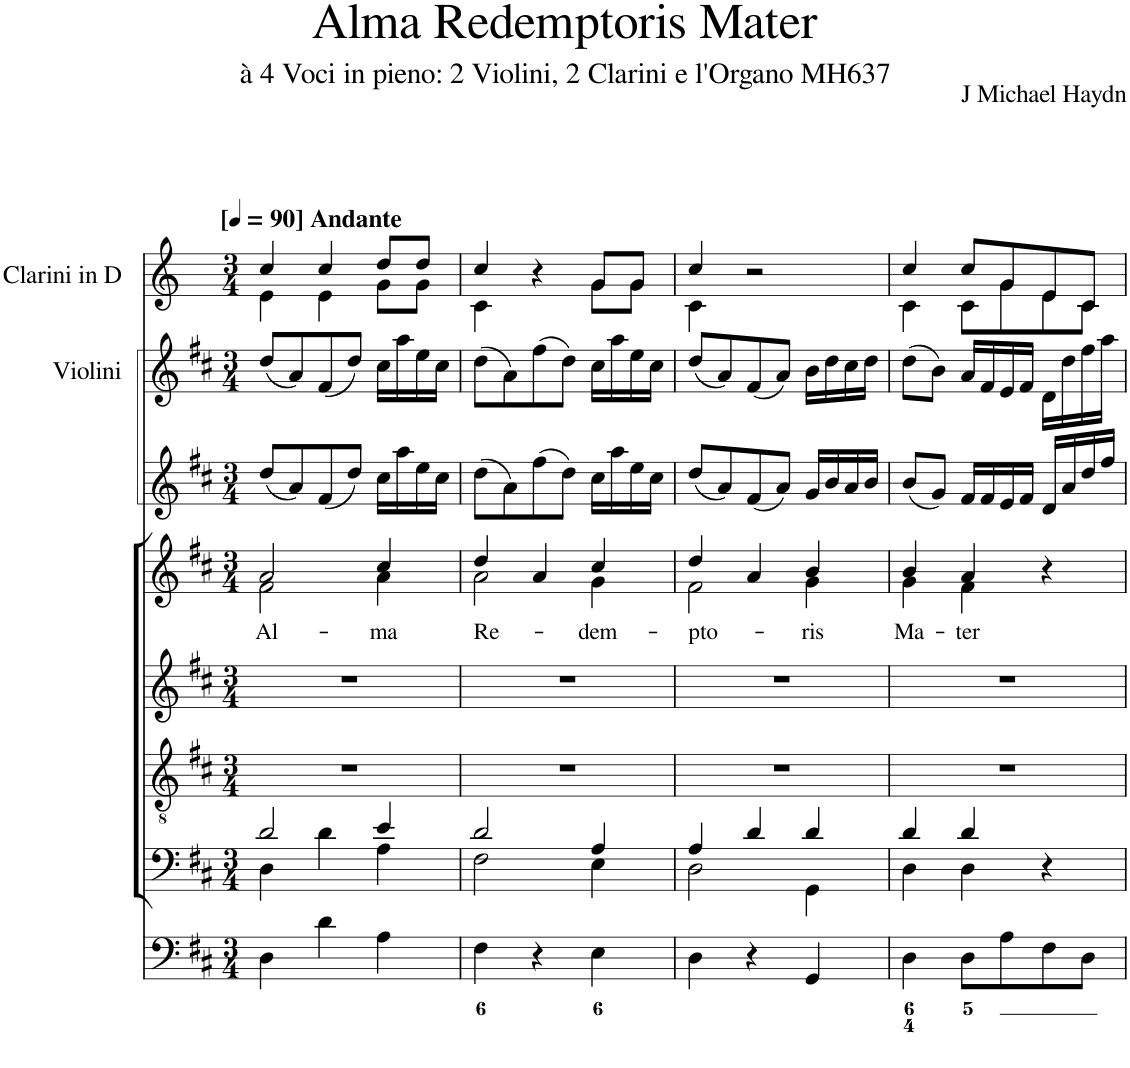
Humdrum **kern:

**kern	**kern	**kern	**kern	**kern	**text	**kern	**kern	**kern
*part8	*part7	*part6	*part5	*part4	*part4	*part3	*part2	*part1
*staff8	*staff7	*staff6	*staff5	*staff4	*staff4	*staff3	*staff2	*staff1
*I"Organ	*I"Voice	*I"Tenor	*I"Alto	*I"Voice	*	*I"Violin	*I"Violini	*I"Clarini in D
*	*	*	*	*	*	*I'Vln	*I'Vln	*
*clefF4	*clefF4	*clefGv2	*clefG2	*clefG2	*	*clefG2	*clefG2	*clefG2
*	*	*	*	*	*	*	*	*Trd-1c-2
*k[f#c#]	*k[f#c#]	*k[f#c#]	*k[f#c#]	*k[f#c#]	*	*k[f#c#]	*k[f#c#]	*k[]
*M3/4	*M3/4	*M3/4	*M3/4	*M3/4	*	*M3/4	*M3/4	*M3/4
*MM90	*MM90	*MM90	*MM90	*MM90	*	*MM90	*MM90	*MM90
=1	=1	=1	=1	=1	=1	=1	=1	=1
*	*^	*	*	*	*	*	*	*
!	!	!	!	!	!	!	!	!	!LO:TX:a:B:t=[
!	!	!	!	!	!	!	!	!	!LO:TX:a:B:t=] Andante
!	!	!	!	!	!	!LO:LY:b	!	!	!
*	*	*	*	*	*^	*	*	*	*^
4D\	2d/	4D\	2.r	2.r	2a/	2f#\	Al-	(8dd/L	(8dd/L	4cc/	4e\
.	.	.	.	.	.	.	.	8a/)	8a/)	.	.
4d\	.	4d\	.	.	.	.	.	(8f#/	(8f#/	4cc/	4e\
.	.	.	.	.	.	.	.	8dd/J)	8dd/J)	.	.
!	!	!	!	!	!	!	!LO:LY:b	!	!	!	!
4A\	4e/	4A\	.	.	4cc#/	4a\	-ma	16cc#\LL	16cc#\LL	8dd/L	8g\L
.	.	.	.	.	.	.	.	16aa\	16aa\	.	.
.	.	.	.	.	.	.	.	16ee\	16ee\	8dd/J	8g\J
.	.	.	.	.	.	.	.	16cc#\JJ	16cc#\JJ	.	.
=2	=2	=2	=2	=2	=2	=2	=2	=2	=2	=2	=2
!	!	!	!	!	!	!	!LO:LY:b	!	!	!	!
4F#\	2d/	2F#\	2.r	2.r	4dd/	2a\	Re-	(8dd\L	(8dd\L	4cc/	4c\
.	.	.	.	.	.	.	.	8a\)	8a\)	.	.
4r	.	.	.	.	4a/	.	.	(8ff#\	(8ff#\	4r	4ryy
.	.	.	.	.	.	.	.	8dd\J)	8dd\J)	.	.
!	!	!	!	!	!	!	!LO:LY:b	!	!	!	!
4E\	4A/	4E\	.	.	4cc#/	4g\	-dem-	16cc#\LL	16cc#\LL	8g/L	8g\L
.	.	.	.	.	.	.	.	16aa\	16aa\	.	.
.	.	.	.	.	.	.	.	16ee\	16ee\	8g/J	8g\J
.	.	.	.	.	.	.	.	16cc#\JJ	16cc#\JJ	.	.
=3	=3	=3	=3	=3	=3	=3	=3	=3	=3	=3	=3
!	!	!	!	!	!	!	!LO:LY:b	!	!	!	!
4D\	4A/	2D\	2.r	2.r	4dd/	2f#\	-pto-	(8dd/L	(8dd/L	4cc/	4c\
.	.	.	.	.	.	.	.	8a/)	8a/)	.	.
4r	4d/	.	.	.	4a/	.	.	(8f#/	(8f#/	2r	2ryy
.	.	.	.	.	.	.	.	8a/J)	8a/J)	.	.
!	!	!	!	!	!	!	!LO:LY:b	!	!	!	!
4GG/	4d/	4GG\	.	.	4b/	4g\	-ris	16g/LL	16b\LL	.	.
.	.	.	.	.	.	.	.	16b/	16dd\	.	.
.	.	.	.	.	.	.	.	16a/	16cc#\	.	.
.	.	.	.	.	.	.	.	16b/JJ	16dd\JJ	.	.
=4	=4	=4	=4	=4	=4	=4	=4	=4	=4	=4	=4
!	!	!	!	!	!	!	!LO:LY:b	!	!	!	!
4D\	4d/	4D\	2.r	2.r	4b/	4g\	Ma-	(8b/L	(8dd\L	4cc/	4c\
.	.	.	.	.	.	.	.	8g/J)	8b\J)	.	.
!	!	!	!	!	!	!	!LO:LY:b	!	!	!	!
8D\L	4d/	4D\	.	.	4a/	4f#\	-ter	16f#/LL	16a/LL	8cc/L	8c\L
.	.	.	.	.	.	.	.	16f#/	16f#/	.	.
8A\	.	.	.	.	.	.	.	16e/	16e/	8g/	8g\
.	.	.	.	.	.	.	.	16f#/JJ	16f#/JJ	.	.
8F#\	4r	4ryy	.	.	4r	4ryy	.	16d/LL	16d\LL	8e/	8e\
.	.	.	.	.	.	.	.	16a/	16dd\	.	.
8D\J	.	.	.	.	.	.	.	16dd/	16ff#\	8c/J	8c\J
.	.	.	.	.	.	.	.	16ff#/JJ	16aa\JJ	.	.
*	*v	*v	*	*	*v	*v	*	*	*	*v	*v
=	=	=	=	=	=	=	=	=
*-	*-	*-	*-	*-	*-	*-	*-	*-
